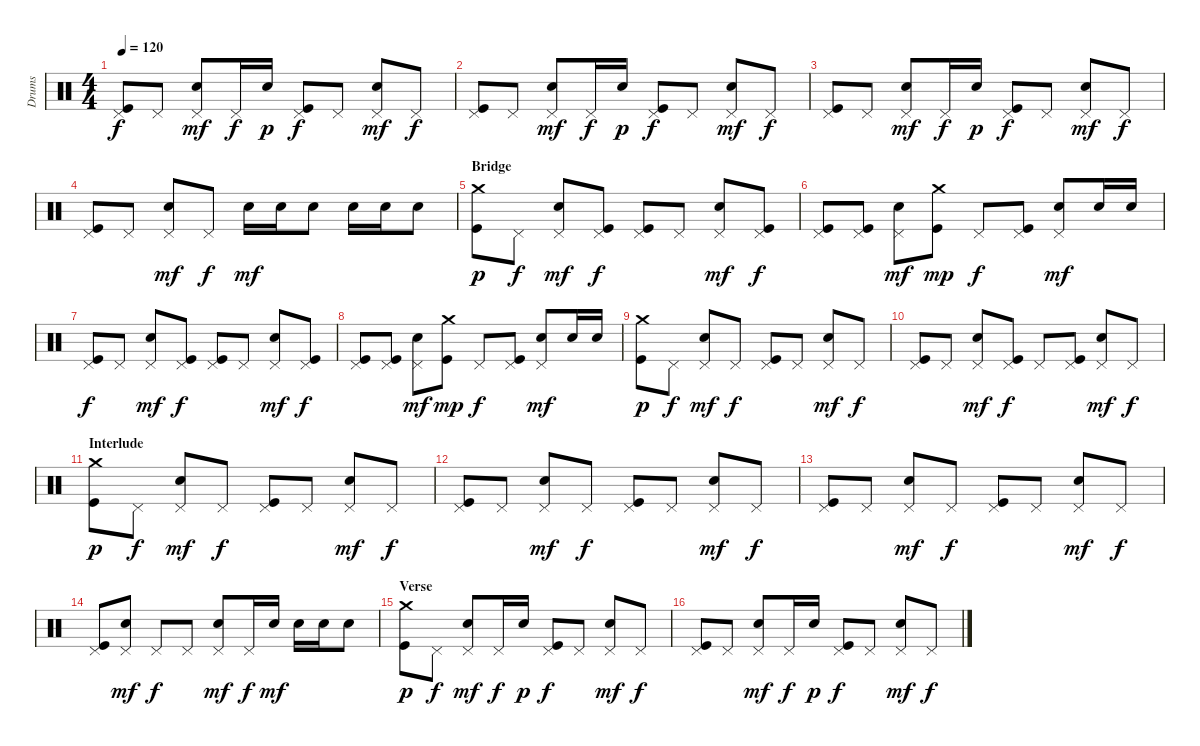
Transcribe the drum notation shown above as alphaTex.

\track ("Drums" "Drums") {instrument percussion}
\staff {score}
\articulation defaults
\ts (4 4)
\tempo 120
\clef neutral
\ks c
("Pedal Hi-Hat (hit)" "Kick (hit)").8{dy f} "Pedal Hi-Hat (hit)".8 ("Pedal Hi-Hat (hit)" "Electric Snare (hit)").8{dy mf} "Pedal Hi-Hat (hit)".16{dy f} "Electric Snare (hit)".16{dy p} ("Pedal Hi-Hat (hit)" "Kick (hit)").8{dy f} "Pedal Hi-Hat (hit)".8 ("Pedal Hi-Hat (hit)" "Electric Snare (hit)").8{dy mf} "Pedal Hi-Hat (hit)".8{dy f} |
("Pedal Hi-Hat (hit)" "Kick (hit)").8 "Pedal Hi-Hat (hit)".8 ("Pedal Hi-Hat (hit)" "Electric Snare (hit)").8{dy mf} "Pedal Hi-Hat (hit)".16{dy f} "Electric Snare (hit)".16{dy p} ("Pedal Hi-Hat (hit)" "Kick (hit)").8{dy f} "Pedal Hi-Hat (hit)".8 ("Pedal Hi-Hat (hit)" "Electric Snare (hit)").8{dy mf} "Pedal Hi-Hat (hit)".8{dy f} |
("Pedal Hi-Hat (hit)" "Kick (hit)").8 "Pedal Hi-Hat (hit)".8 ("Pedal Hi-Hat (hit)" "Electric Snare (hit)").8{dy mf} "Pedal Hi-Hat (hit)".16{dy f} "Electric Snare (hit)".16{dy p} ("Pedal Hi-Hat (hit)" "Kick (hit)").8{dy f} "Pedal Hi-Hat (hit)".8 ("Pedal Hi-Hat (hit)" "Electric Snare (hit)").8{dy mf} "Pedal Hi-Hat (hit)".8{dy f} |
("Pedal Hi-Hat (hit)" "Kick (hit)").8 "Pedal Hi-Hat (hit)".8 ("Pedal Hi-Hat (hit)" "Electric Snare (hit)").8{dy mf} "Pedal Hi-Hat (hit)".8{dy f} "Electric Snare (hit)".16{dy mf} "Electric Snare (hit)".16 "Electric Snare (hit)".8 "Electric Snare (hit)".16 "Electric Snare (hit)".16 "Electric Snare (hit)".8 |
\section ("" "Bridge")
("Crash medium (hit)" "Kick (hit)").8{dy p} "Pedal Hi-Hat (hit)".8{dy f} ("Pedal Hi-Hat (hit)" "Electric Snare (hit)").8{dy mf} ("Pedal Hi-Hat (hit)" "Kick (hit)").8{dy f} ("Pedal Hi-Hat (hit)" "Kick (hit)").8 "Pedal Hi-Hat (hit)".8 ("Pedal Hi-Hat (hit)" "Electric Snare (hit)").8{dy mf} ("Pedal Hi-Hat (hit)" "Kick (hit)").8{dy f} |
("Pedal Hi-Hat (hit)" "Kick (hit)").8 ("Pedal Hi-Hat (hit)" "Kick (hit)").8 ("Pedal Hi-Hat (hit)" "Electric Snare (hit)").8{dy mf} ("Crash medium (hit)" "Kick (hit)").8{dy mp} "Pedal Hi-Hat (hit)".8{dy f} ("Pedal Hi-Hat (hit)" "Kick (hit)").8 ("Pedal Hi-Hat (hit)" "Electric Snare (hit)").8{dy mf} "Electric Snare (hit)".16 "Electric Snare (hit)".16 |
("Pedal Hi-Hat (hit)" "Kick (hit)").8{dy f} "Pedal Hi-Hat (hit)".8 ("Pedal Hi-Hat (hit)" "Electric Snare (hit)").8{dy mf} ("Pedal Hi-Hat (hit)" "Kick (hit)").8{dy f} ("Pedal Hi-Hat (hit)" "Kick (hit)").8 "Pedal Hi-Hat (hit)".8 ("Pedal Hi-Hat (hit)" "Electric Snare (hit)").8{dy mf} ("Pedal Hi-Hat (hit)" "Kick (hit)").8{dy f} |
("Pedal Hi-Hat (hit)" "Kick (hit)").8 ("Pedal Hi-Hat (hit)" "Kick (hit)").8 ("Pedal Hi-Hat (hit)" "Electric Snare (hit)").8{dy mf} ("Crash medium (hit)" "Kick (hit)").8{dy mp} "Pedal Hi-Hat (hit)".8{dy f} ("Pedal Hi-Hat (hit)" "Kick (hit)").8 ("Pedal Hi-Hat (hit)" "Electric Snare (hit)").8{dy mf} "Electric Snare (hit)".16 "Electric Snare (hit)".16 |
("Crash medium (hit)" "Kick (hit)").8{dy p} "Pedal Hi-Hat (hit)".8{dy f} ("Pedal Hi-Hat (hit)" "Electric Snare (hit)").8{dy mf} "Pedal Hi-Hat (hit)".8{dy f} ("Pedal Hi-Hat (hit)" "Kick (hit)").8 "Pedal Hi-Hat (hit)".8 ("Pedal Hi-Hat (hit)" "Electric Snare (hit)").8{dy mf} "Pedal Hi-Hat (hit)".8{dy f} |
("Pedal Hi-Hat (hit)" "Kick (hit)").8 "Pedal Hi-Hat (hit)".8 ("Pedal Hi-Hat (hit)" "Electric Snare (hit)").8{dy mf} ("Pedal Hi-Hat (hit)" "Kick (hit)").8{dy f} "Pedal Hi-Hat (hit)".8 ("Pedal Hi-Hat (hit)" "Kick (hit)").8 ("Pedal Hi-Hat (hit)" "Electric Snare (hit)").8{dy mf} "Pedal Hi-Hat (hit)".8{dy f} |
\section ("" "Interlude")
("Crash medium (hit)" "Kick (hit)").8{dy p} "Pedal Hi-Hat (hit)".8{dy f} ("Pedal Hi-Hat (hit)" "Electric Snare (hit)").8{dy mf} "Pedal Hi-Hat (hit)".8{dy f} ("Pedal Hi-Hat (hit)" "Kick (hit)").8 "Pedal Hi-Hat (hit)".8 ("Pedal Hi-Hat (hit)" "Electric Snare (hit)").8{dy mf} "Pedal Hi-Hat (hit)".8{dy f} |
("Pedal Hi-Hat (hit)" "Kick (hit)").8 "Pedal Hi-Hat (hit)".8 ("Pedal Hi-Hat (hit)" "Electric Snare (hit)").8{dy mf} "Pedal Hi-Hat (hit)".8{dy f} ("Pedal Hi-Hat (hit)" "Kick (hit)").8 "Pedal Hi-Hat (hit)".8 ("Pedal Hi-Hat (hit)" "Electric Snare (hit)").8{dy mf} "Pedal Hi-Hat (hit)".8{dy f} |
("Pedal Hi-Hat (hit)" "Kick (hit)").8 "Pedal Hi-Hat (hit)".8 ("Pedal Hi-Hat (hit)" "Electric Snare (hit)").8{dy mf} "Pedal Hi-Hat (hit)".8{dy f} ("Pedal Hi-Hat (hit)" "Kick (hit)").8 "Pedal Hi-Hat (hit)".8 ("Pedal Hi-Hat (hit)" "Electric Snare (hit)").8{dy mf} "Pedal Hi-Hat (hit)".8{dy f} |
("Pedal Hi-Hat (hit)" "Kick (hit)").8 ("Pedal Hi-Hat (hit)" "Electric Snare (hit)").8{dy mf} "Pedal Hi-Hat (hit)".8{dy f} "Pedal Hi-Hat (hit)".8 ("Pedal Hi-Hat (hit)" "Electric Snare (hit)").8{dy mf} "Pedal Hi-Hat (hit)".16{dy f} "Electric Snare (hit)".16{dy mf} "Electric Snare (hit)".16 "Electric Snare (hit)".16 "Electric Snare (hit)".8 |
\section ("" "Verse")
("Crash medium (hit)" "Kick (hit)").8{dy p} "Pedal Hi-Hat (hit)".8{dy f} ("Pedal Hi-Hat (hit)" "Electric Snare (hit)").8{dy mf} "Pedal Hi-Hat (hit)".16{dy f} "Electric Snare (hit)".16{dy p} ("Pedal Hi-Hat (hit)" "Kick (hit)").8{dy f} "Pedal Hi-Hat (hit)".8 ("Pedal Hi-Hat (hit)" "Electric Snare (hit)").8{dy mf} "Pedal Hi-Hat (hit)".8{dy f} |
("Pedal Hi-Hat (hit)" "Kick (hit)").8 "Pedal Hi-Hat (hit)".8 ("Pedal Hi-Hat (hit)" "Electric Snare (hit)").8{dy mf} "Pedal Hi-Hat (hit)".16{dy f} "Electric Snare (hit)".16{dy p} ("Pedal Hi-Hat (hit)" "Kick (hit)").8{dy f} "Pedal Hi-Hat (hit)".8 ("Pedal Hi-Hat (hit)" "Electric Snare (hit)").8{dy mf} "Pedal Hi-Hat (hit)".8{dy f}
